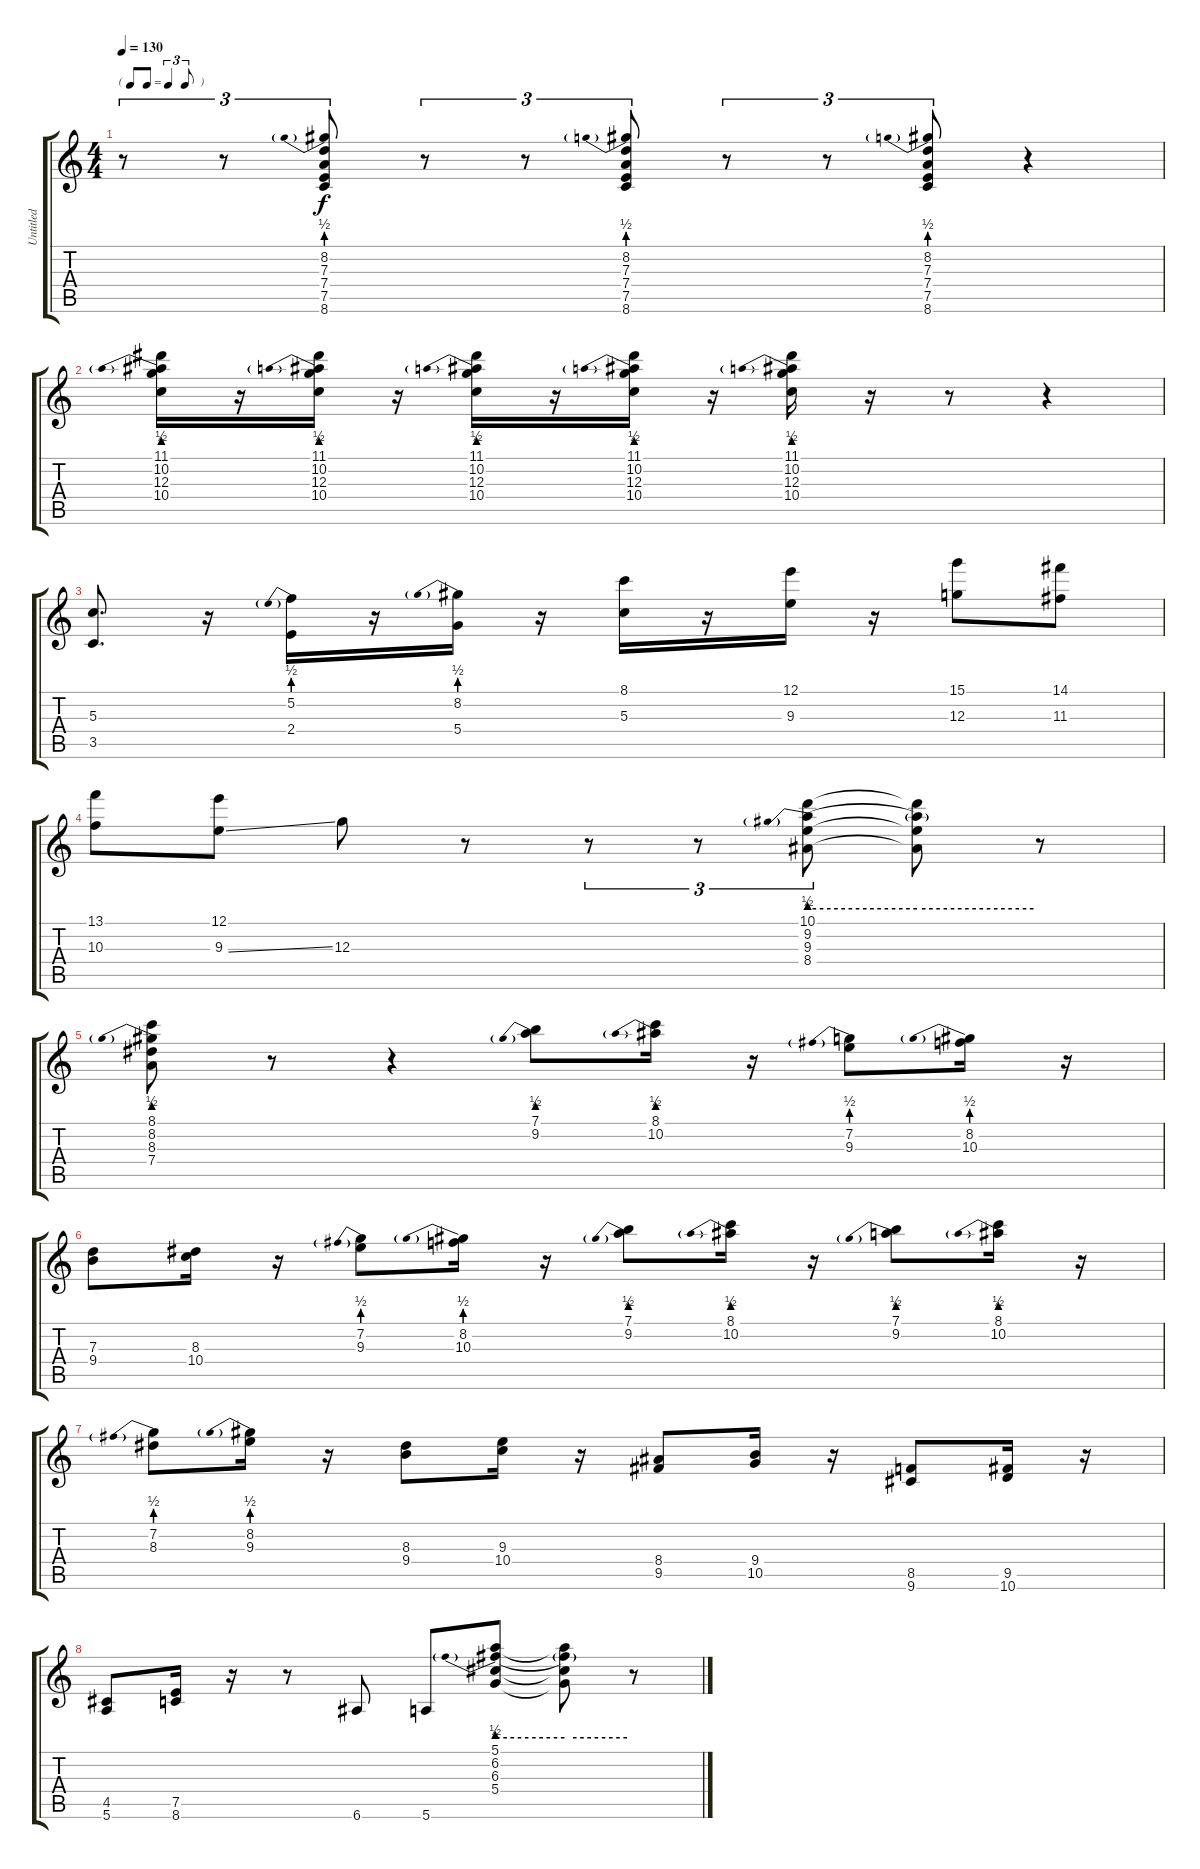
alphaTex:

\track ("Untitled" "Untitled") {instrument acousticguitarsteel}
\staff {score tabs}
\tuning (E4 B3 G3 D3 A2 E2) {hide}
\ts (4 4)
\tf triplet8th
\tempo 130
\clef g2
\ks c
r.8{tu (3 2) dy f} r.8{tu (3 2)} (8.2{be (prebend 0 2 60 2)} 7.3 7.4 7.5 8.6).8{tu (3 2)} r.8{tu (3 2)} r.8{tu (3 2)} (8.2{be (prebend 0 2 60 2)} 7.3 7.4 7.5 8.6).8{tu (3 2)} r.8{tu (3 2)} r.8{tu (3 2)} (8.2{be (prebend 0 2 60 2)} 7.3 7.4 7.5 8.6).8{tu (3 2)} r.4 |
(11.1 10.2{be (prebend 0 2 60 2)} 12.3 10.4).16 r.16 (11.1 10.2{be (prebend 0 2 60 2)} 12.3 10.4).16 r.16 (11.1 10.2{be (prebend 0 2 60 2)} 12.3 10.4).16 r.16 (11.1 10.2{be (prebend 0 2 60 2)} 12.3 10.4).16 r.16 (11.1 10.2{be (prebend 0 2 60 2)} 12.3 10.4).16 r.16 r.8 r.4 |
(5.3 3.5).8{d} r.16 (5.2{be (prebend 0 2 60 2)} 2.4).16 r.16 (8.2{be (prebend 0 2 60 2)} 5.4).16 r.16 (8.1 5.3).16 r.16 (12.1 9.3).16 r.16 (15.1 12.3).8 (14.1 11.3).8 |
(13.1 10.3).8 (12.1 9.3{ss}).8 12.3.8 r.8 r.8{tu (3 2)} r.8{tu (3 2)} (10.1 9.2{be (prebend 0 2 60 2)} 9.3 8.4).8{tu (3 2)} (10.1{t} 9.2{be (hold 0 2 60 2) t} 9.3{t} 8.4{t}).8 r.8 |
(8.1 8.2{be (prebend 0 2 60 2)} 8.3 7.4).8 r.8 r.4 (7.1 9.2{be (prebend 0 2 60 2)}).8 (8.1 10.2{be (prebend 0 2 60 2)}).16 r.16 (7.2{be (prebend 0 2 60 2)} 9.3).8 (8.2{be (prebend 0 2 60 2)} 10.3).16 r.16 |
(7.3 9.4).8 (8.3 10.4).16 r.16 (7.2{be (prebend 0 2 60 2)} 9.3).8 (8.2{be (prebend 0 2 60 2)} 10.3).16 r.16 (7.1 9.2{be (prebend 0 2 60 2)}).8 (8.1 10.2{be (prebend 0 2 60 2)}).16 r.16 (7.1 9.2{be (prebend 0 2 60 2)}).8 (8.1 10.2{be (prebend 0 2 60 2)}).16 r.16 |
(7.2{be (prebend 0 2 60 2)} 8.3).8 (8.2{be (prebend 0 2 60 2)} 9.3).16 r.16 (8.3 9.4).8 (9.3 10.4).16 r.16 (8.4 9.5).8 (9.4 10.5).16 r.16 (8.5 9.6).8 (9.5 10.6).16 r.16 |
(4.5 5.6).8 (7.5 8.6).16 r.16 r.8 6.6.8 5.6.8 (5.1 6.2{be (prebend 0 2 60 2)} 6.3 5.4).8 (5.1{t} 6.2{be (hold 0 2 60 2) t} 6.3{t} 5.4{t}).8 r.8
